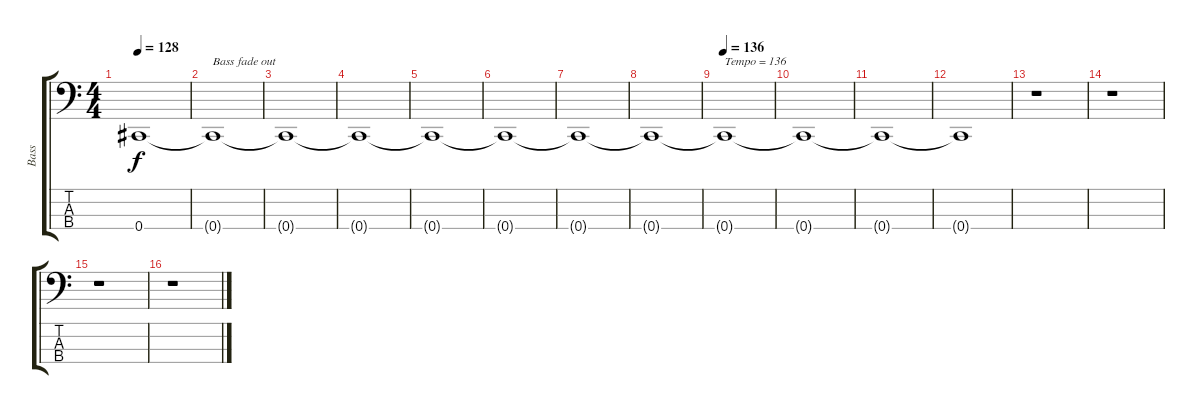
\track ("Bass" "Bass") {instrument electricbasspick}
\staff {score tabs}
\tuning (E2 B1 Gb1 Db1) {hide}
\ts (4 4)
\tempo 128
\clef f4
\ks c
0.4.1{dy f} |
0.4{t}.1{txt "Bass fade out" volume 13} |
0.4{t}.1{volume 12} |
0.4{t}.1{volume 11} |
0.4{t}.1{volume 10} |
0.4{t}.1{volume 9} |
0.4{t}.1{volume 8} |
0.4{t}.1{volume 7} |
\tempo 136
0.4{t}.1{txt "Tempo = 136" volume 6} |
0.4{t}.1{volume 4} |
0.4{t}.1{volume 2} |
0.4{t}.1{volume 0} |
r.1 |
r.1 |
r.1 |
r.1
